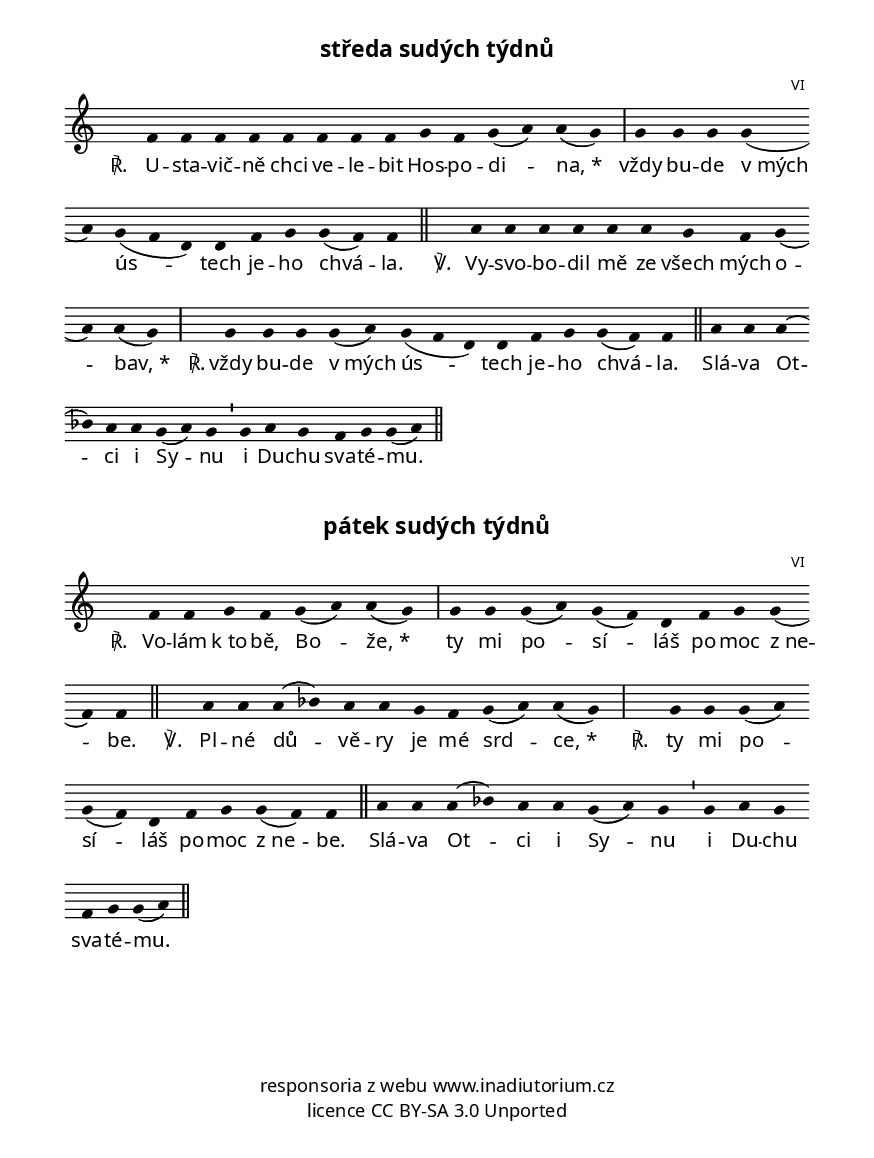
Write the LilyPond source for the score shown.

\version "2.21.0"

\include "../spolecne/choral.ly"
\include "../spolecne/nadpisy.ly"
\include "../spolecne/tiraz.ly"
\include "../dilyresponsorii.ly"

\header {
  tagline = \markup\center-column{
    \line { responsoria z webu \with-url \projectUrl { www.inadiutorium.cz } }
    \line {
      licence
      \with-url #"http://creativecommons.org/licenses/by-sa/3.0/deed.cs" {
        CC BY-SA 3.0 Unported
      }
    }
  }
}

#(set-global-staff-size 16)

\layout {
  ragged-last = ##t
  indent = 0\cm

  \context {
    \Staff
    \remove Custos_engraver
  }

  \override Script.direction = #UP % staccatissimo used to mark accents
}

\paper {
  #(set-paper-size "a5")

  markup-markup-spacing.padding = #2
  score-markup-spacing.padding = #2

  left-margin = 1.1\cm
  right-margin = 1.1\cm
  top-margin = 1\cm
  bottom-margin = 1\cm

  #(define fonts
      (make-pango-font-tree "Charis SIL"
                            "Nimbus Sans"
                            "Luxi Mono"
                            (/ staff-height pt 20)))

  scoreTitleMarkup = \markup\small{
    \fill-line {
      " "
      " "
      \tiny\concat{
        \fromproperty #'header:modus " " \fromproperty #'header:differentia
      }
    }
  }

  oddHeaderMarkup = ##f
  evenHeaderMarkup = ##f
}

rubrVelikAleluja = \markup\small\italic{V době velikonoční:}

Response = \lyricmode {
  \markup {
    \concat { \char ##x0211F . }
  }
}

Verse = \lyricmode {
  \markup {
    \concat { \char ##x02123 . }
  }
}

Asterisk = \markup\small{"✻"}

#(define-markup-command (nadpisDen layout props obsah)(markup?)
   "Novy den - vycentrovany vyrazny nadpis na nove strance"
   (interpret-markup layout props
		     #{\markup{ \vspace #2
                             \bold\huge\fill-line{ "" #obsah ""} } #}))
#(define-markup-command (nadpisSvatek layout props obsah)(markup?)
   "Novy den - vycentrovany vyrazny nadpis na nove strance"
   (interpret-markup layout props
		     #{\markup{
                             \italic\fill-line{ "" #obsah ""} } #}))

% RCH - responsoria

\markup\nadpisDen{"středa sudých týdnů"}

\score {
  \relative c' {
    \choralniRezim

    % R
    \neviditelna f
    f4 f f f \bar "" f \bar "" f f f \bar "" g f g( a) a( g) \barMax
    g \bar "" g g \bar "" g( a) g( f d) d \bar "" f g \bar "" g( f) f \barFinalis
    % V
    \neviditelna g
    a a a a \bar "" a \bar "" a g f \bar "" g( a) a( g) \barMax
    % R
    \neviditelna g
    g \bar "" g g \bar "" g( a) g( f d) d \bar "" f g \bar "" g( f) f \barFinalis
    % Slava
    \respVIdoxologie \barFinalis
  }
  \addlyrics {
    \Response U -- sta -- vič -- ně chci ve -- le -- bit Hos -- po -- di -- na,_*
    vždy bu -- de v_mých ús -- tech je -- ho chvá -- la.
    \Verse Vy -- svo -- bo -- dil mě ze všech mých o -- bav,_*
    \Response vždy bu -- de v_mých ús -- tech je -- ho chvá -- la.
    \textRespDoxologie
  }
  \header {
    quid = "resp."
    modus = "VI"
    id = "2st-rch"
    piece = \markup\sestavTitulekResp
  }
}

\markup\nadpisDen{"pátek sudých týdnů"}

\score {
  \relative c' {
    \choralniRezim

    % R
    \neviditelna f
    f4 f g f g( a) a( g) \barMax
    g g g( a) g( f) d f g g( f) f \barFinalis
    % V
    \neviditelna g
    a a a( bes) a a g f g( a) a( g) \barMax
    % R
    \neviditelna g
    g g g( a) g( f) d f g g( f) f \barFinalis
    % Slava
    \respVIdoxologie \barFinalis
  }
  \addlyrics {
    \Response Vo -- lám k_to -- bě, Bo -- že,_*
    ty mi po -- sí -- láš po -- moc z_ne -- be.
    \Verse Pl -- né dů -- vě -- ry je mé srd -- ce,_*
    \Response ty mi po -- sí -- láš po -- moc z_ne -- be.
    \textRespDoxologie
  }
  \header {
    quid = "resp."
    modus = "VI"
    id = "2pa-rch"
    piece = \markup\sestavTitulekResp
  }
}
